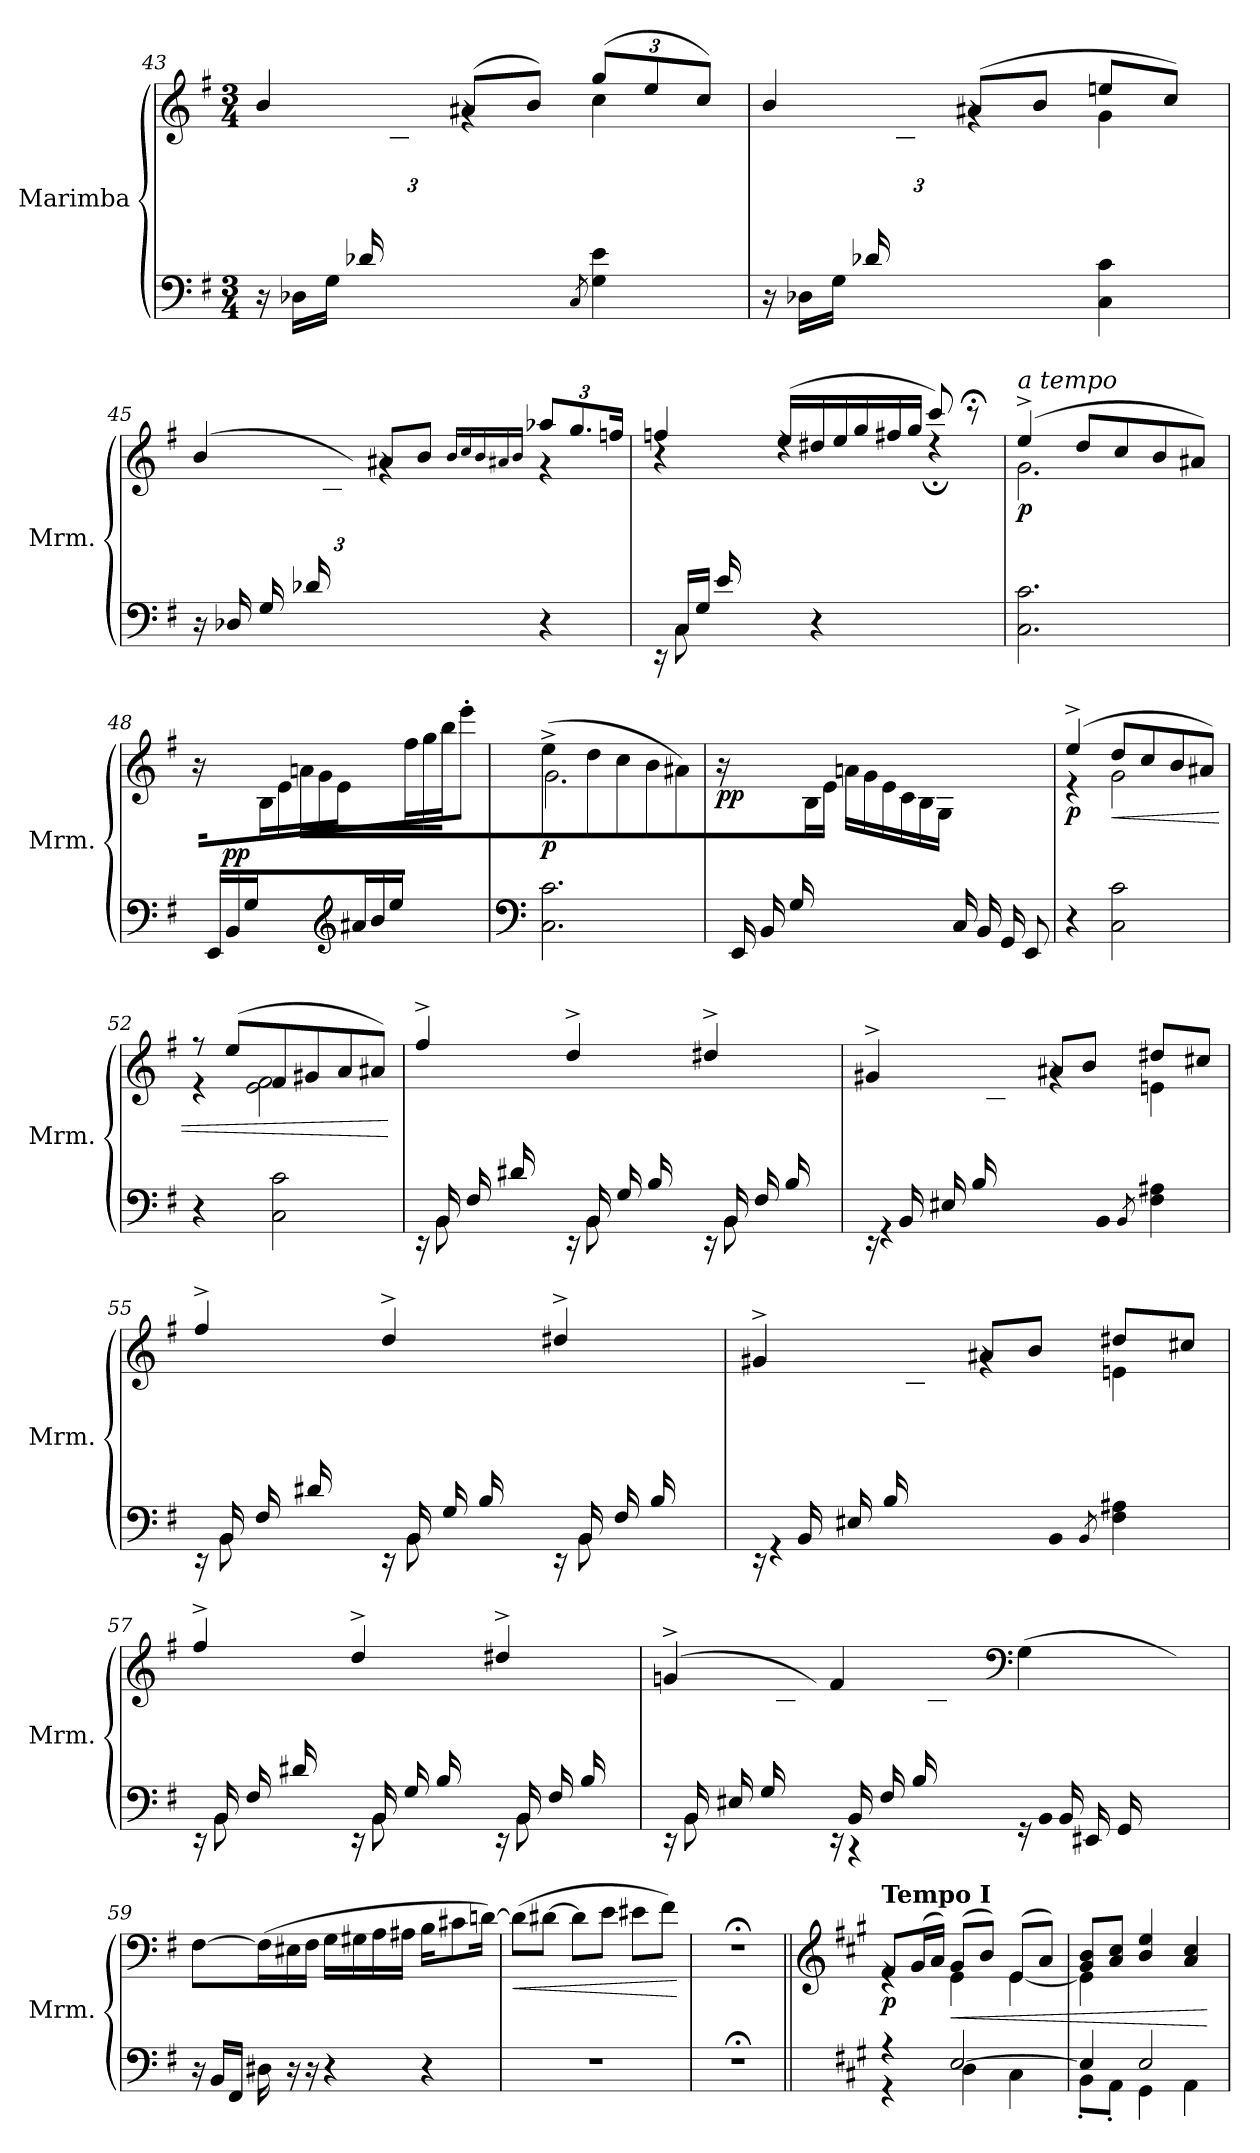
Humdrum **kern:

**kern	**kern	**dynam
*part1	*part1	*part1
*staff2	*staff1	*staff1/2
*I"Marimba	*	*
*I'Mrm.	*	*
!!LO:LB:g=z
*clefF4	*clefG2	*
*k[f#]	*k[f#]	*
*M3/4	*M3/4	*
*Xtuplet	*	*
=43	=43	=43
*	*^	*
*	*	*^	*
24r	4b/	4ryy	6ryy	.
(24D-X\LL	.	.	.	.
24G\JJ	.	.	.	.
24d-X/LL	.	.	.	.
12ryy	.	.	24B\	.
.	.	.	24fn\JJ)	.
4ryy	(8a#X/L	4rg	2ryy	.
.	8b/J)	.	.	.
8qC/	.	.	.	.
*	*Xbrackettup	*	*	*
4G\ 4e\	(12gg/L	4cc\	.	.
.	12ee/	.	.	.
.	12cc/J)	.	.	.
=44	=44	=44	=44	=44
24r	4b/	4ryy	6ryy	.
(24D-X\LL	.	.	.	.
24G\JJ	.	.	.	.
24d-X/LL	.	.	.	.
12ryy	.	.	24B\	.
.	.	.	24fn\JJ)	.
4ryy	(8a#X/L	4rg	2ryy	.
.	8b/J	.	.	.
4C\ 4c\	8een/L	4g\	.	.
.	8cc/J)	.	.	.
=45	=45	=45	=45	=45
24r	(4b/	4ryy	6ryy	.
(24D-X/LL	.	.	.	.
24G/	.	.	.	.
24d-X/	.	.	.	.
12ryy	.	.	24B\	.
.	.	.	24fn\JJ)	.
4ryy	8a#X/L	4rg	2ryy	.
.	8b/J)	.	.	.
.	16qb/LL	.	.	.
.	16qcc/	.	.	.
.	16qb/	.	.	.
.	16qa#X/	.	.	.
.	16qb/JJ	.	.	.
4r	12aa-X/L	4r	.	.
.	12.gg/	.	.	.
.	24ffn/Jk	.	.	.
!!LO:LB:g=z	!!	!!
=46	=46	=46	=46	=46
*^	*	*	*	*
24rEE	24ryy	4ffn/	4r	6ryy	.
(24C/LL	12C\	.	.	.	.
24G/JJ	.	.	.	.	.
24e/LL	1920%241ryy	.	.	.	.
12ryy	.	.	.	24g\	.
.	.	.	.	24cc\JJ)	.
*	*	*Xtuplet	*	*	*
2ryy	.	(24ee/LL	4rdd	2ryy	.
!	!LO:N:vis=256	!	!	!	!
.	240r	.	.	.	.
.	640%317ryy	.	.	.	.
.	.	24dd#X/	.	.	.
.	.	24ee/	.	.	.
.	.	24gg/	.	.	.
.	.	24ff#X/	.	.	.
.	.	24gg/JJ	.	.	.
.	.	8cccZ/)	4r;dd	.	.
.	.	8r;<	.	.	.
*v	*v	*	*	*	*
*	*	*v	*v	*
=47	=47	=47	=47
!	!LO:TX:a:i:t=a tempo	!	!
!	!	!	!LO:DY:b
2.C\ 2.c\	(4ee^/	2.g\	p
.	8dd/L	.	.
.	8cc/	.	.
.	8b/	.	.
.	8a#X/J)	.	.
*	*v	*v	*
=48	=48	=48
*^	*	*
24ryy	8ryy	24r	.
(24EE/LL	.	24ryy	.
!	!	!	!LO:DY:b
24BB/	.	12ryy	pp
24G/	8ryy	.	.
24%5ryy	.	24B\	.
.	.	24e\JJ	.
.	8ryy	24an\LL	.
.	.	24g\	.
.	.	24e\	.
*clefG2	*	*	*
24a#X/	8ryy	8ryy	.
24b/	.	.	.
24ee/JJ	.	.	.
4ryy	4ryy	24ff#\LL	.
.	.	24gg\	.
.	.	24bb\J	.
.	.	8eee'\J)	.
*v	*v	*	*
!!LO:LB:g=z
=49	=49	=49
*clefF4	*	*
*	*^	*
!	!	!	!LO:DY:b
2.C\ 2.c\	(4ee^/	2.g\	p
.	8dd/L	.	.
.	8cc/	.	.
.	8b/	.	.
.	8a#X/J)	.	.
*	*v	*v	*
=50	=50	=50
*^	*	*
!	!	!	!LO:DY:b
24ryy	2.ryy	24r	pp
24EE/LL	.	8ryy	.
24BB/	.	.	.
24G/	.	.	.
3ryy	.	24B\	.
.	.	24e\JJ	.
.	.	24an\LL	.
.	.	24g\	.
.	.	24e\	.
.	.	24c\	.
.	.	24B\	.
.	.	24G\JJ	.
24C/LL	.	4ryy	.
24BB/	.	.	.
24GG/J	.	.	.
8EE/J	.	.	.
*v	*v	*	*
=51	=51	=51
*	*^	*
!	!	!	!LO:DY:b
4r	(4ee^/	4r	p
!	!	!	!LO:HP:b
2C\ 2c\	8dd/L	2g\	<
.	8cc/	.	.
.	8b/	.	.
.	8a#X/J)	.	.
=52	=52	=52	=52
4r	8r	4r	.
.	(8ee/L	.	.
2C\ 2c\	8f#/	2e\ 2f#\	.
.	8g#X/	.	.
.	8a/	.	.
.	8a#X/J)	.	.
*	*v	*v	*
.	.	[
!!LO:PB:g=z
=53	=53	=53
*^	*^	*
24rEE	24ryy	4ff#^/	6ryy	.
(24BB/LL	12BB\	.	.	.
24F#/	.	.	.	.
24d#X/	8ryy	.	.	.
12ryy	.	.	24f#\	.
.	.	.	24b\JJ)	.
24rEE	24ryy	4dd^/	6ryy	.
(24BB/LL	12BB\	.	.	.
24G/	.	.	.	.
24B/	8ryy	.	.	.
12ryy	.	.	24dn\	.
.	.	.	24g\JJ)	.
24rEE	24ryy	4dd#X^/	6ryy	.
(24BB/LL	12BB\	.	.	.
24F#/	.	.	.	.
24B/	12ryy	.	.	.
12ryy	.	.	24d#X\	.
.	24ryy	.	24f#\JJ)	.
=54	=54	=54	=54	=54
*	*	*	*^	*
24rEE	640ryy	4g#X^/	4ryy	6ryy	.
!	!LO:N:vis=256	!	!	!	!
.	240r	.	.	.	.
.	48.ryy	.	.	.	.
.	320.ryy	.	.	.	.
(24BB/LL	12BB\	.	.	.	.
24E#X/	.	.	.	.	.
24B/	192ryy	.	.	.	.
.	192%119ryy	.	.	.	.
12ryy	.	.	.	24c#X\	.
.	.	.	.	24e#X\JJ)	.
4ryy	.	8a#X/L	4rg	2ryy	.
.	.	8b/J	.	.	.
8qBB/	.	.	.	.	.
4F#\ 4A#X\	.	8dd#X/L	4e\	.	.
.	.	8cc#X/J	.	.	.
*	*	*	*v	*v	*
!!LO:LB:g=z
=55	=55	=55	=55	=55
24rEE	24ryy	4ff#^/	6ryy	.
(24BB/LL	12BB\	.	.	.
24F#/	.	.	.	.
24d#X/	8ryy	.	.	.
12ryy	.	.	24f#\	.
.	.	.	24b\JJ)	.
24rEE	24ryy	4dd^/	6ryy	.
(24BB/LL	12BB\	.	.	.
24G/	.	.	.	.
24B/	8ryy	.	.	.
12ryy	.	.	24dn\	.
.	.	.	24g\JJ)	.
24rEE	24ryy	4dd#X^/	6ryy	.
(24BB/LL	12BB\	.	.	.
24F#/	.	.	.	.
24B/	12ryy	.	.	.
12ryy	.	.	24d#X\	.
.	24ryy	.	24f#\JJ)	.
=56	=56	=56	=56	=56
*	*	*	*^	*
24rEE	640ryy	4g#X^/	4ryy	6ryy	.
!	!LO:N:vis=256	!	!	!	!
.	240r	.	.	.	.
.	48.ryy	.	.	.	.
.	320.ryy	.	.	.	.
(24BB/LL	12BB\	.	.	.	.
24E#X/	.	.	.	.	.
24B/	192ryy	.	.	.	.
.	192%119ryy	.	.	.	.
12ryy	.	.	.	24c#X\	.
.	.	.	.	24e#X\JJ)	.
4ryy	.	8a#X/L	4rg	2ryy	.
.	.	8b/J	.	.	.
8qBB/	.	.	.	.	.
4F#\ 4A#X\	.	8dd#X/L	4e\	.	.
.	.	8cc#X/J	.	.	.
*	*	*	*v	*v	*
!!LO:LB:g=z
=57	=57	=57	=57	=57
24rEE	24ryy	4ff#^/	6ryy	.
(24BB/LL	12BB\	.	.	.
24F#/	.	.	.	.
24d#X/	8ryy	.	.	.
12ryy	.	.	24f#\	.
.	.	.	24b\JJ)	.
24rEE	24ryy	4dd^/	6ryy	.
(24BB/LL	12BB\	.	.	.
24G/	.	.	.	.
24B/	8ryy	.	.	.
12ryy	.	.	24dn\	.
.	.	.	24g\JJ)	.
24rEE	24ryy	4dd#X^/	6ryy	.
(24BB/LL	12BB\	.	.	.
24F#/	.	.	.	.
24B/	12ryy	.	.	.
12ryy	.	.	24d#X\	.
.	24ryy	.	24f#\JJ)	.
=58	=58	=58	=58	=58
24rEE	24ryy	(>4gni^/	6ryy	.
(24BB/LL	12BB\	.	.	.
24E#X/	.	.	.	.
24G/	1920%241ryy	.	.	.
12ryy	.	.	24B\	.
.	.	.	24dn\JJ)	.
24rEE	.	4f#/)	6ryy	.
!	!LO:N:vis=256	!	!	!
.	240r	.	.	.
.	48..ryy	.	.	.
.	1920ryy	.	.	.
(24BB/LL	12BB\	.	.	.
24F#/	.	.	.	.
24B/	12ryy	.	.	.
12ryy	.	.	24c##X\	.
.	24%7ryy	.	24d#X\JJ)	.
*	*	*clefF4	*	*
24rGG	.	(4G\	6ryy	.
(24BB/LL	.	.	.	.
24EE#X/	.	.	.	.
24GG/	.	.	.	.
12ryy	.	.	24BB\	.
.	.	.	24Dn\JJ)	.
*v	*v	*	*	*
*	*v	*v	*
!!LO:LB:g=z
=59	=59	=59
24r	[8F#\L)	.
24BB/LL	.	.
24FF#/JJ	.	.
24D#X\	(24F#\L]	.
24r	24E#X\	.
24r	24F#\JJ	.
4r	16G\LL	.
.	16G#X\	.
.	16A\	.
.	16A#X\JJ	.
4r	16B\KL	.
.	8c#X\	.
.	[16dn\Jk)	.
=60	=60	=60
!	!	!LO:HP:b
2.r	(8d\L]	<
.	[8d#X\J	.
.	8d#\L]	.
.	8e\J	.
.	8e#X\L	.
.	8f#\J)	.
.	.	[
=61	=61	=61
2.r;<	2.r;<	.
=62||	=62||	=62||
*	*clefG2	*
*k[f#c#g#]	*k[f#c#g#]	*
*^	*^	*
!	!	!LO:TX:a:B:t=Tempo I	!	!
!	!	!	!	!LO:DY:b
4r	4r	8f#/L	4re	p
.	.	(16g#/L	.	.
.	.	16a/JJ)	.	.
!	!	!	!	!LO:HP:b
[2E/	4D\	(8g#/L	4e\	<
.	.	8b/J)	.	.
.	4C#\	(8e/L	[4e\	.
.	.	8a/J)	.	.
=63	=63	=63	=63	=63
4E/]	8BB'\L	8g#/ 8b/L	4e\]	.
.	8AA'\J	8a/ 8cc#/J	.	.
2E/	4GG#\	4b/ 4ee/	2ryy	.
.	4AA\	4a/ 4cc#/	.	.
*v	*v	*	*	*
*	*v	*v	*
.	.	[
=	=	=
*-	*-	*-
